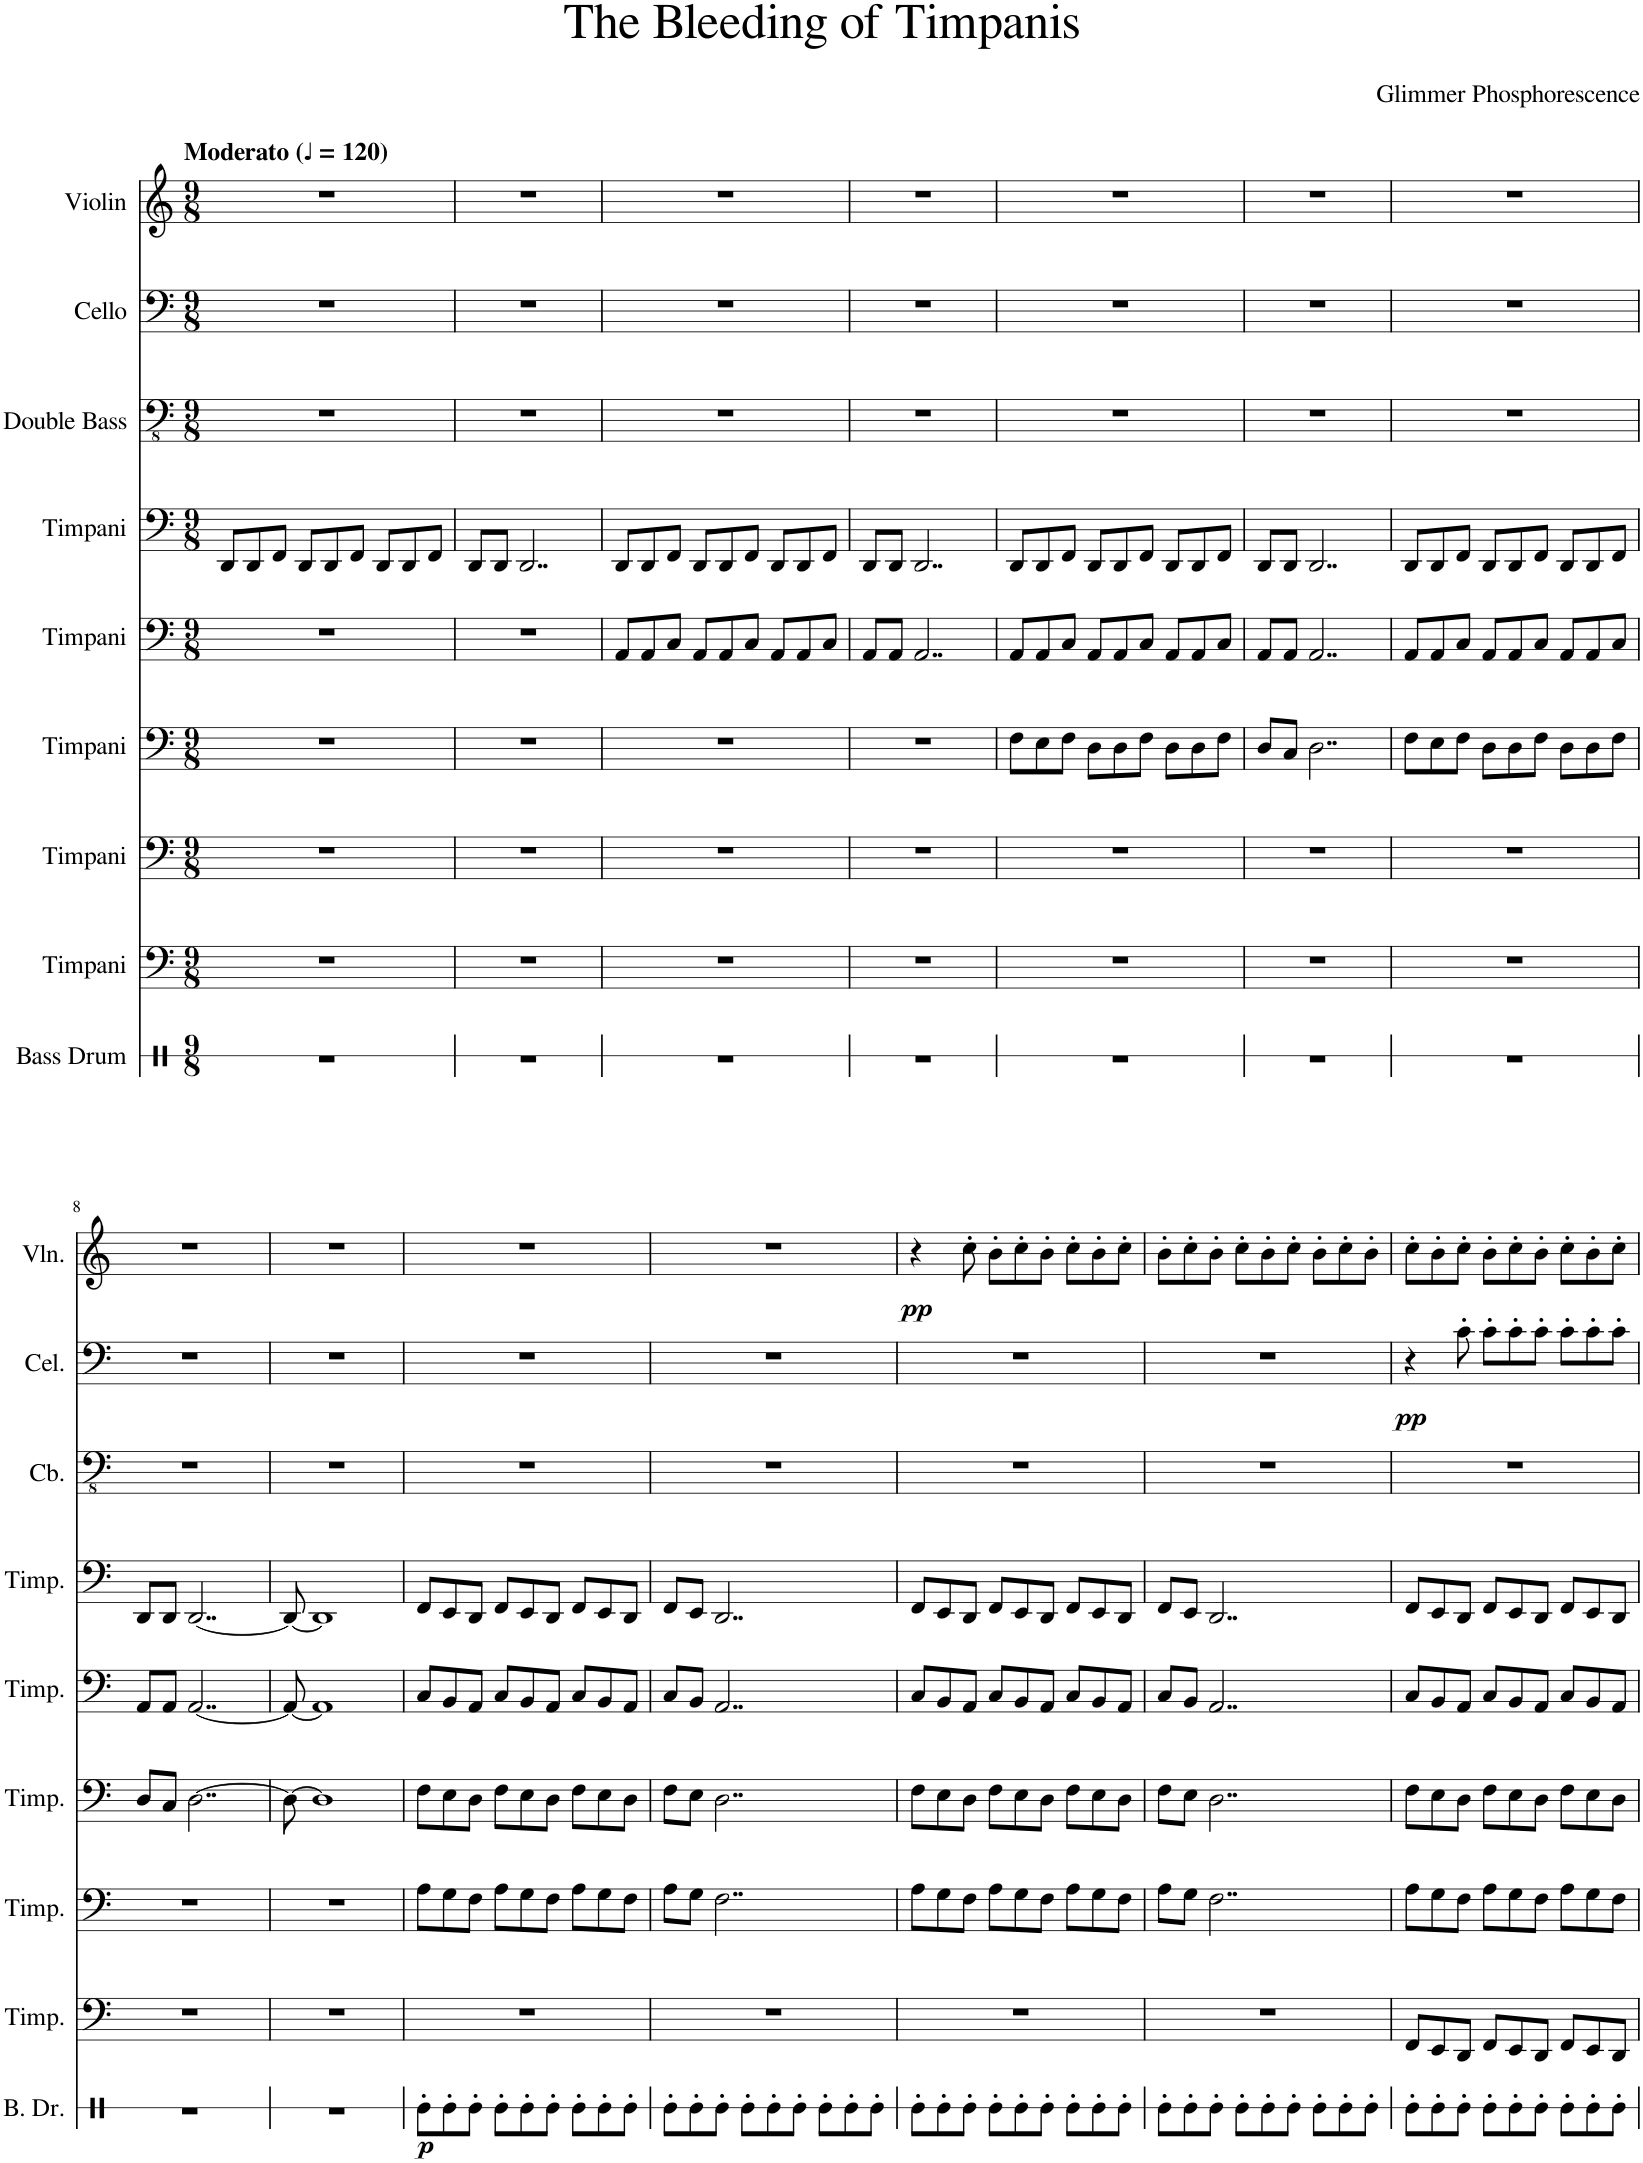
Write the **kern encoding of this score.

**kern	**dynam	**kern	**kern	**kern	**kern	**kern	**kern	**kern	**dynam	**kern	**dynam
*part9	*part9	*part8	*part7	*part6	*part5	*part4	*part3	*part2	*part2	*part1	*part1
*staff9	*staff9	*staff8	*staff7	*staff6	*staff5	*staff4	*staff3	*staff2	*staff2	*staff1	*staff1
*I"Bass Drum	*	*I"Timpani	*I"Timpani	*I"Timpani	*I"Timpani	*I"Timpani	*I"Double Bass	*I"Cello	*	*I"Violin	*
*I'B. Dr.	*	*I'Timp.	*I'Timp.	*I'Timp.	*I'Timp.	*I'Timp.	*	*I'Cel.	*	*I'Vln.	*
*stria1	*	*	*	*	*	*	*	*	*	*	*
*clefX	*	*clefF4	*clefF4	*clefF4	*clefF4	*clefF4	*clefFv4	*clefF4	*	*clefG2	*
*	*	*	*	*	*	*	*Trd7c12	*	*	*	*
*k[]	*	*k[]	*k[]	*k[]	*k[]	*k[]	*k[]	*k[]	*	*k[]	*
*M9/8	*	*M9/8	*M9/8	*M9/8	*M9/8	*M9/8	*M9/8	*M9/8	*	*M9/8	*
=1	=1	=1	=1	=1	=1	=1	=1	=1	=1	=1	=1
!	!	!	!	!	!	!	!	!	!	!LO:TX:a:B:t=Moderato (♩ = 120)	!
8%9r	.	8%9r	8%9r	8%9r	8%9r	8DD/L	8%9r	8%9r	.	8%9r	.
.	.	.	.	.	.	8DD/	.	.	.	.	.
.	.	.	.	.	.	8FF/J	.	.	.	.	.
.	.	.	.	.	.	8DD/L	.	.	.	.	.
.	.	.	.	.	.	8DD/	.	.	.	.	.
.	.	.	.	.	.	8FF/J	.	.	.	.	.
.	.	.	.	.	.	8DD/L	.	.	.	.	.
.	.	.	.	.	.	8DD/	.	.	.	.	.
.	.	.	.	.	.	8FF/J	.	.	.	.	.
=2	=2	=2	=2	=2	=2	=2	=2	=2	=2	=2	=2
8%9r	.	8%9r	8%9r	8%9r	8%9r	8DD/L	8%9r	8%9r	.	8%9r	.
.	.	.	.	.	.	8DD/J	.	.	.	.	.
.	.	.	.	.	.	2..DD/	.	.	.	.	.
=3	=3	=3	=3	=3	=3	=3	=3	=3	=3	=3	=3
8%9r	.	8%9r	8%9r	8%9r	8AA/L	8DD/L	8%9r	8%9r	.	8%9r	.
.	.	.	.	.	8AA/	8DD/	.	.	.	.	.
.	.	.	.	.	8C/J	8FF/J	.	.	.	.	.
.	.	.	.	.	8AA/L	8DD/L	.	.	.	.	.
.	.	.	.	.	8AA/	8DD/	.	.	.	.	.
.	.	.	.	.	8C/J	8FF/J	.	.	.	.	.
.	.	.	.	.	8AA/L	8DD/L	.	.	.	.	.
.	.	.	.	.	8AA/	8DD/	.	.	.	.	.
.	.	.	.	.	8C/J	8FF/J	.	.	.	.	.
=4	=4	=4	=4	=4	=4	=4	=4	=4	=4	=4	=4
8%9r	.	8%9r	8%9r	8%9r	8AA/L	8DD/L	8%9r	8%9r	.	8%9r	.
.	.	.	.	.	8AA/J	8DD/J	.	.	.	.	.
.	.	.	.	.	2..AA/	2..DD/	.	.	.	.	.
=5	=5	=5	=5	=5	=5	=5	=5	=5	=5	=5	=5
8%9r	.	8%9r	8%9r	8F\L	8AA/L	8DD/L	8%9r	8%9r	.	8%9r	.
.	.	.	.	8E\	8AA/	8DD/	.	.	.	.	.
.	.	.	.	8F\J	8C/J	8FF/J	.	.	.	.	.
.	.	.	.	8D\L	8AA/L	8DD/L	.	.	.	.	.
.	.	.	.	8D\	8AA/	8DD/	.	.	.	.	.
.	.	.	.	8F\J	8C/J	8FF/J	.	.	.	.	.
.	.	.	.	8D\L	8AA/L	8DD/L	.	.	.	.	.
.	.	.	.	8D\	8AA/	8DD/	.	.	.	.	.
.	.	.	.	8F\J	8C/J	8FF/J	.	.	.	.	.
=6	=6	=6	=6	=6	=6	=6	=6	=6	=6	=6	=6
8%9r	.	8%9r	8%9r	8D/L	8AA/L	8DD/L	8%9r	8%9r	.	8%9r	.
.	.	.	.	8C/J	8AA/J	8DD/J	.	.	.	.	.
.	.	.	.	2..D\	2..AA/	2..DD/	.	.	.	.	.
=7	=7	=7	=7	=7	=7	=7	=7	=7	=7	=7	=7
8%9r	.	8%9r	8%9r	8F\L	8AA/L	8DD/L	8%9r	8%9r	.	8%9r	.
.	.	.	.	8E\	8AA/	8DD/	.	.	.	.	.
.	.	.	.	8F\J	8C/J	8FF/J	.	.	.	.	.
.	.	.	.	8D\L	8AA/L	8DD/L	.	.	.	.	.
.	.	.	.	8D\	8AA/	8DD/	.	.	.	.	.
.	.	.	.	8F\J	8C/J	8FF/J	.	.	.	.	.
.	.	.	.	8D\L	8AA/L	8DD/L	.	.	.	.	.
.	.	.	.	8D\	8AA/	8DD/	.	.	.	.	.
.	.	.	.	8F\J	8C/J	8FF/J	.	.	.	.	.
!!LO:LB:g=z
=8	=8	=8	=8	=8	=8	=8	=8	=8	=8	=8	=8
8%9r	.	8%9r	8%9r	8D/L	8AA/L	8DD/L	8%9r	8%9r	.	8%9r	.
.	.	.	.	8C/J	8AA/J	8DD/J	.	.	.	.	.
.	.	.	.	[2..D\	[2..AA/	[2..DD/	.	.	.	.	.
=9	=9	=9	=9	=9	=9	=9	=9	=9	=9	=9	=9
8%9r	.	8%9r	8%9r	8D\_	8AA/_	8DD/_	8%9r	8%9r	.	8%9r	.
.	.	.	.	1D]	1AA]	1DD]	.	.	.	.	.
=10	=10	=10	=10	=10	=10	=10	=10	=10	=10	=10	=10
!	!LO:DY:b	!	!	!	!	!	!	!	!	!	!
8Re'\L	p	8%9r	8A\L	8F\L	8C/L	8FF/L	8%9r	8%9r	.	8%9r	.
8Re'\	.	.	8G\	8E\	8BB/	8EE/	.	.	.	.	.
8Re'\J	.	.	8F\J	8D\J	8AA/J	8DD/J	.	.	.	.	.
8Re'\L	.	.	8A\L	8F\L	8C/L	8FF/L	.	.	.	.	.
8Re'\	.	.	8G\	8E\	8BB/	8EE/	.	.	.	.	.
8Re'\J	.	.	8F\J	8D\J	8AA/J	8DD/J	.	.	.	.	.
8Re'\L	.	.	8A\L	8F\L	8C/L	8FF/L	.	.	.	.	.
8Re'\	.	.	8G\	8E\	8BB/	8EE/	.	.	.	.	.
8Re'\J	.	.	8F\J	8D\J	8AA/J	8DD/J	.	.	.	.	.
=11	=11	=11	=11	=11	=11	=11	=11	=11	=11	=11	=11
8Re'\L	.	8%9r	8A\L	8F\L	8C/L	8FF/L	8%9r	8%9r	.	8%9r	.
8Re'\	.	.	8G\J	8E\J	8BB/J	8EE/J	.	.	.	.	.
8Re'\J	.	.	2..F\	2..D\	2..AA/	2..DD/	.	.	.	.	.
8Re'\L	.	.	.	.	.	.	.	.	.	.	.
8Re'\	.	.	.	.	.	.	.	.	.	.	.
8Re'\J	.	.	.	.	.	.	.	.	.	.	.
8Re'\L	.	.	.	.	.	.	.	.	.	.	.
8Re'\	.	.	.	.	.	.	.	.	.	.	.
8Re'\J	.	.	.	.	.	.	.	.	.	.	.
=12	=12	=12	=12	=12	=12	=12	=12	=12	=12	=12	=12
!	!	!	!	!	!	!	!	!	!	!	!LO:DY:b
8Re'\L	.	8%9r	8A\L	8F\L	8C/L	8FF/L	8%9r	8%9r	.	4r	pp
8Re'\	.	.	8G\	8E\	8BB/	8EE/	.	.	.	.	.
8Re'\J	.	.	8F\J	8D\J	8AA/J	8DD/J	.	.	.	8cc'\	.
8Re'\L	.	.	8A\L	8F\L	8C/L	8FF/L	.	.	.	8b'\L	.
8Re'\	.	.	8G\	8E\	8BB/	8EE/	.	.	.	8cc'\	.
8Re'\J	.	.	8F\J	8D\J	8AA/J	8DD/J	.	.	.	8b'\J	.
8Re'\L	.	.	8A\L	8F\L	8C/L	8FF/L	.	.	.	8cc'\L	.
8Re'\	.	.	8G\	8E\	8BB/	8EE/	.	.	.	8b'\	.
8Re'\J	.	.	8F\J	8D\J	8AA/J	8DD/J	.	.	.	8cc'\J	.
=13	=13	=13	=13	=13	=13	=13	=13	=13	=13	=13	=13
8Re'\L	.	8%9r	8A\L	8F\L	8C/L	8FF/L	8%9r	8%9r	.	8b'\L	.
8Re'\	.	.	8G\J	8E\J	8BB/J	8EE/J	.	.	.	8cc'\	.
8Re'\J	.	.	2..F\	2..D\	2..AA/	2..DD/	.	.	.	8b'\J	.
8Re'\L	.	.	.	.	.	.	.	.	.	8cc'\L	.
8Re'\	.	.	.	.	.	.	.	.	.	8b'\	.
8Re'\J	.	.	.	.	.	.	.	.	.	8cc'\J	.
8Re'\L	.	.	.	.	.	.	.	.	.	8b'\L	.
8Re'\	.	.	.	.	.	.	.	.	.	8cc'\	.
8Re'\J	.	.	.	.	.	.	.	.	.	8b'\J	.
=14	=14	=14	=14	=14	=14	=14	=14	=14	=14	=14	=14
!	!	!	!	!	!	!	!	!	!LO:DY:b	!	!
8Re'\L	.	8FF/L	8A\L	8F\L	8C/L	8FF/L	8%9r	4r	pp	8cc'\L	.
8Re'\	.	8EE/	8G\	8E\	8BB/	8EE/	.	.	.	8b'\	.
8Re'\J	.	8DD/J	8F\J	8D\J	8AA/J	8DD/J	.	8c'\	.	8cc'\J	.
8Re'\L	.	8FF/L	8A\L	8F\L	8C/L	8FF/L	.	8c'\L	.	8b'\L	.
8Re'\	.	8EE/	8G\	8E\	8BB/	8EE/	.	8c'\	.	8cc'\	.
8Re'\J	.	8DD/J	8F\J	8D\J	8AA/J	8DD/J	.	8c'\J	.	8b'\J	.
8Re'\L	.	8FF/L	8A\L	8F\L	8C/L	8FF/L	.	8c'\L	.	8cc'\L	.
8Re'\	.	8EE/	8G\	8E\	8BB/	8EE/	.	8c'\	.	8b'\	.
8Re'\J	.	8DD/J	8F\J	8D\J	8AA/J	8DD/J	.	8c'\J	.	8cc'\J	.
=	=	=	=	=	=	=	=	=	=	=	=
*-	*-	*-	*-	*-	*-	*-	*-	*-	*-	*-	*-
